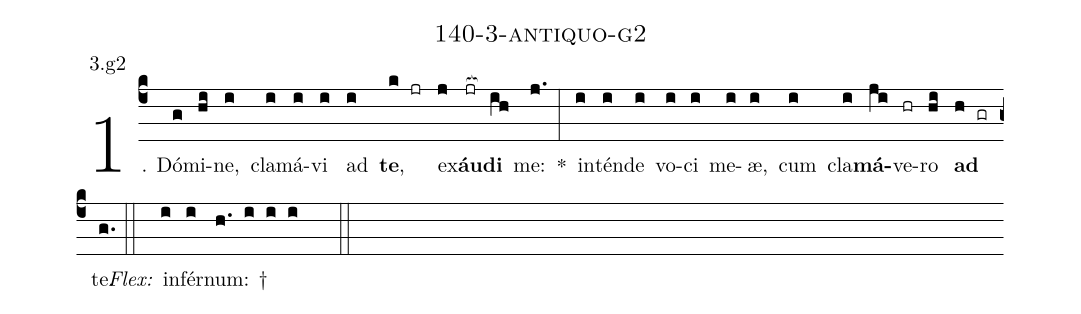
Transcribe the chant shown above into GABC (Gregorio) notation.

name: 140-3-antiquo-g2;
annotation: 3.g2;
%%
(c4)1. Dó(g)mi(hi)ne,(i) cla(i)má(i)vi(i) ad(i) <b>te</b>,(k jr) ex(j)<b>áu</b>(jr[ocb:1{])<b>di</b>(ih[ocb:0}]) me:(j.) *(:) in(i)tén(i)de(i) vo(i)ci(i) me(i)æ,(i) cum(i) cla(i)<b>má</b>(ji)ve(hr)ro(hi) <b>ad</b>(h gr) te.(g.) (::)
<i>Flex:</i>()  in(i)fér(i)num: †(h. i i i  ::)
